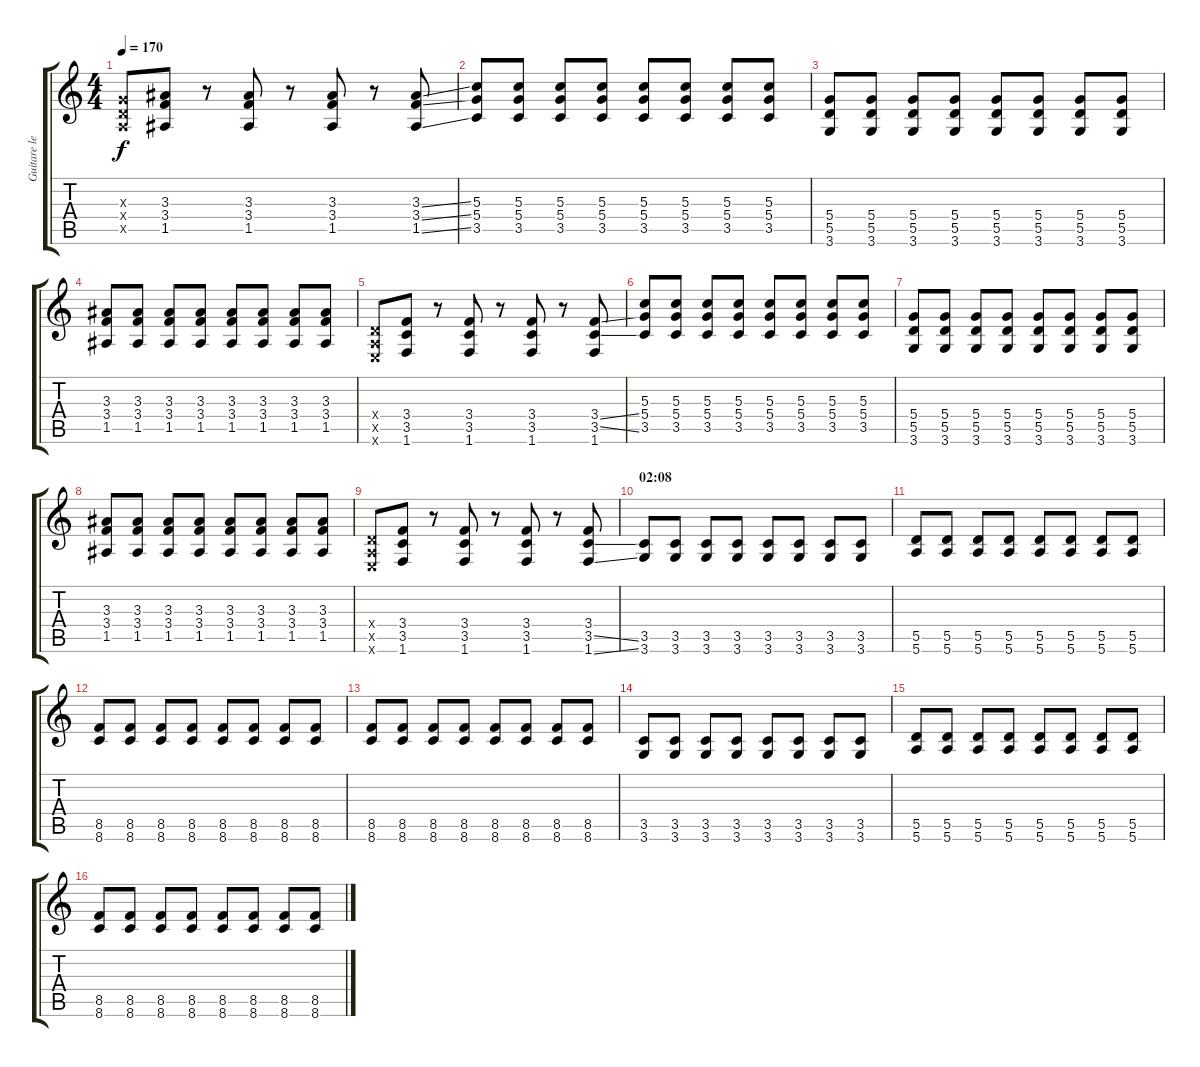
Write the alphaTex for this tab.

\track ("Guitare lead" "Guitare le") {instrument distortionguitar}
\staff {score tabs}
\tuning (E4 B3 G3 D3 A2 E2) {hide}
\ts (4 4)
\tempo 170
\clef g2
\ks c
(0.3{x} 0.4{x} 0.5{x}).8{dy f} (3.3 3.4 1.5).8 r.8 (3.3 3.4 1.5).8 r.8 (3.3 3.4 1.5).8 r.8 (3.3{ss} 3.4{ss} 1.5{ss}).8 |
(5.3 5.4 3.5).8 (5.3 5.4 3.5).8 (5.3 5.4 3.5).8 (5.3 5.4 3.5).8 (5.3 5.4 3.5).8 (5.3 5.4 3.5).8 (5.3 5.4 3.5).8 (5.3 5.4 3.5).8 |
(5.4 5.5 3.6).8 (5.4 5.5 3.6).8 (5.4 5.5 3.6).8 (5.4 5.5 3.6).8 (5.4 5.5 3.6).8 (5.4 5.5 3.6).8 (5.4 5.5 3.6).8 (5.4 5.5 3.6).8 |
(3.3 3.4 1.5).8 (3.3 3.4 1.5).8 (3.3 3.4 1.5).8 (3.3 3.4 1.5).8 (3.3 3.4 1.5).8 (3.3 3.4 1.5).8 (3.3 3.4 1.5).8 (3.3 3.4 1.5).8 |
(0.4{x} 0.5{x} 0.6{x}).8 (3.4 3.5 1.6).8 r.8 (3.4 3.5 1.6).8 r.8 (3.4 3.5 1.6).8 r.8 (3.4{ss} 3.5{ss} 1.6).8 |
(5.3 5.4 3.5).8 (5.3 5.4 3.5).8 (5.3 5.4 3.5).8 (5.3 5.4 3.5).8 (5.3 5.4 3.5).8 (5.3 5.4 3.5).8 (5.3 5.4 3.5).8 (5.3 5.4 3.5).8 |
(5.4 5.5 3.6).8 (5.4 5.5 3.6).8 (5.4 5.5 3.6).8 (5.4 5.5 3.6).8 (5.4 5.5 3.6).8 (5.4 5.5 3.6).8 (5.4 5.5 3.6).8 (5.4 5.5 3.6).8 |
(3.3 3.4 1.5).8 (3.3 3.4 1.5).8 (3.3 3.4 1.5).8 (3.3 3.4 1.5).8 (3.3 3.4 1.5).8 (3.3 3.4 1.5).8 (3.3 3.4 1.5).8 (3.3 3.4 1.5).8 |
(0.4{x} 0.5{x} 0.6{x}).8 (3.4 3.5 1.6).8 r.8 (3.4 3.5 1.6).8 r.8 (3.4 3.5 1.6).8 r.8 (3.4 3.5{ss} 1.6{ss}).8 |
\section ("" "02:08")
(3.5 3.6).8 (3.5 3.6).8 (3.5 3.6).8 (3.5 3.6).8 (3.5 3.6).8 (3.5 3.6).8 (3.5 3.6).8 (3.5 3.6).8 |
(5.5 5.6).8 (5.5 5.6).8 (5.5 5.6).8 (5.5 5.6).8 (5.5 5.6).8 (5.5 5.6).8 (5.5 5.6).8 (5.5 5.6).8 |
(8.5 8.6).8 (8.5 8.6).8 (8.5 8.6).8 (8.5 8.6).8 (8.5 8.6).8 (8.5 8.6).8 (8.5 8.6).8 (8.5 8.6).8 |
(8.5 8.6).8 (8.5 8.6).8 (8.5 8.6).8 (8.5 8.6).8 (8.5 8.6).8 (8.5 8.6).8 (8.5 8.6).8 (8.5 8.6).8 |
(3.5 3.6).8 (3.5 3.6).8 (3.5 3.6).8 (3.5 3.6).8 (3.5 3.6).8 (3.5 3.6).8 (3.5 3.6).8 (3.5 3.6).8 |
(5.5 5.6).8 (5.5 5.6).8 (5.5 5.6).8 (5.5 5.6).8 (5.5 5.6).8 (5.5 5.6).8 (5.5 5.6).8 (5.5 5.6).8 |
(8.5 8.6).8 (8.5 8.6).8 (8.5 8.6).8 (8.5 8.6).8 (8.5 8.6).8 (8.5 8.6).8 (8.5 8.6).8 (8.5 8.6).8
